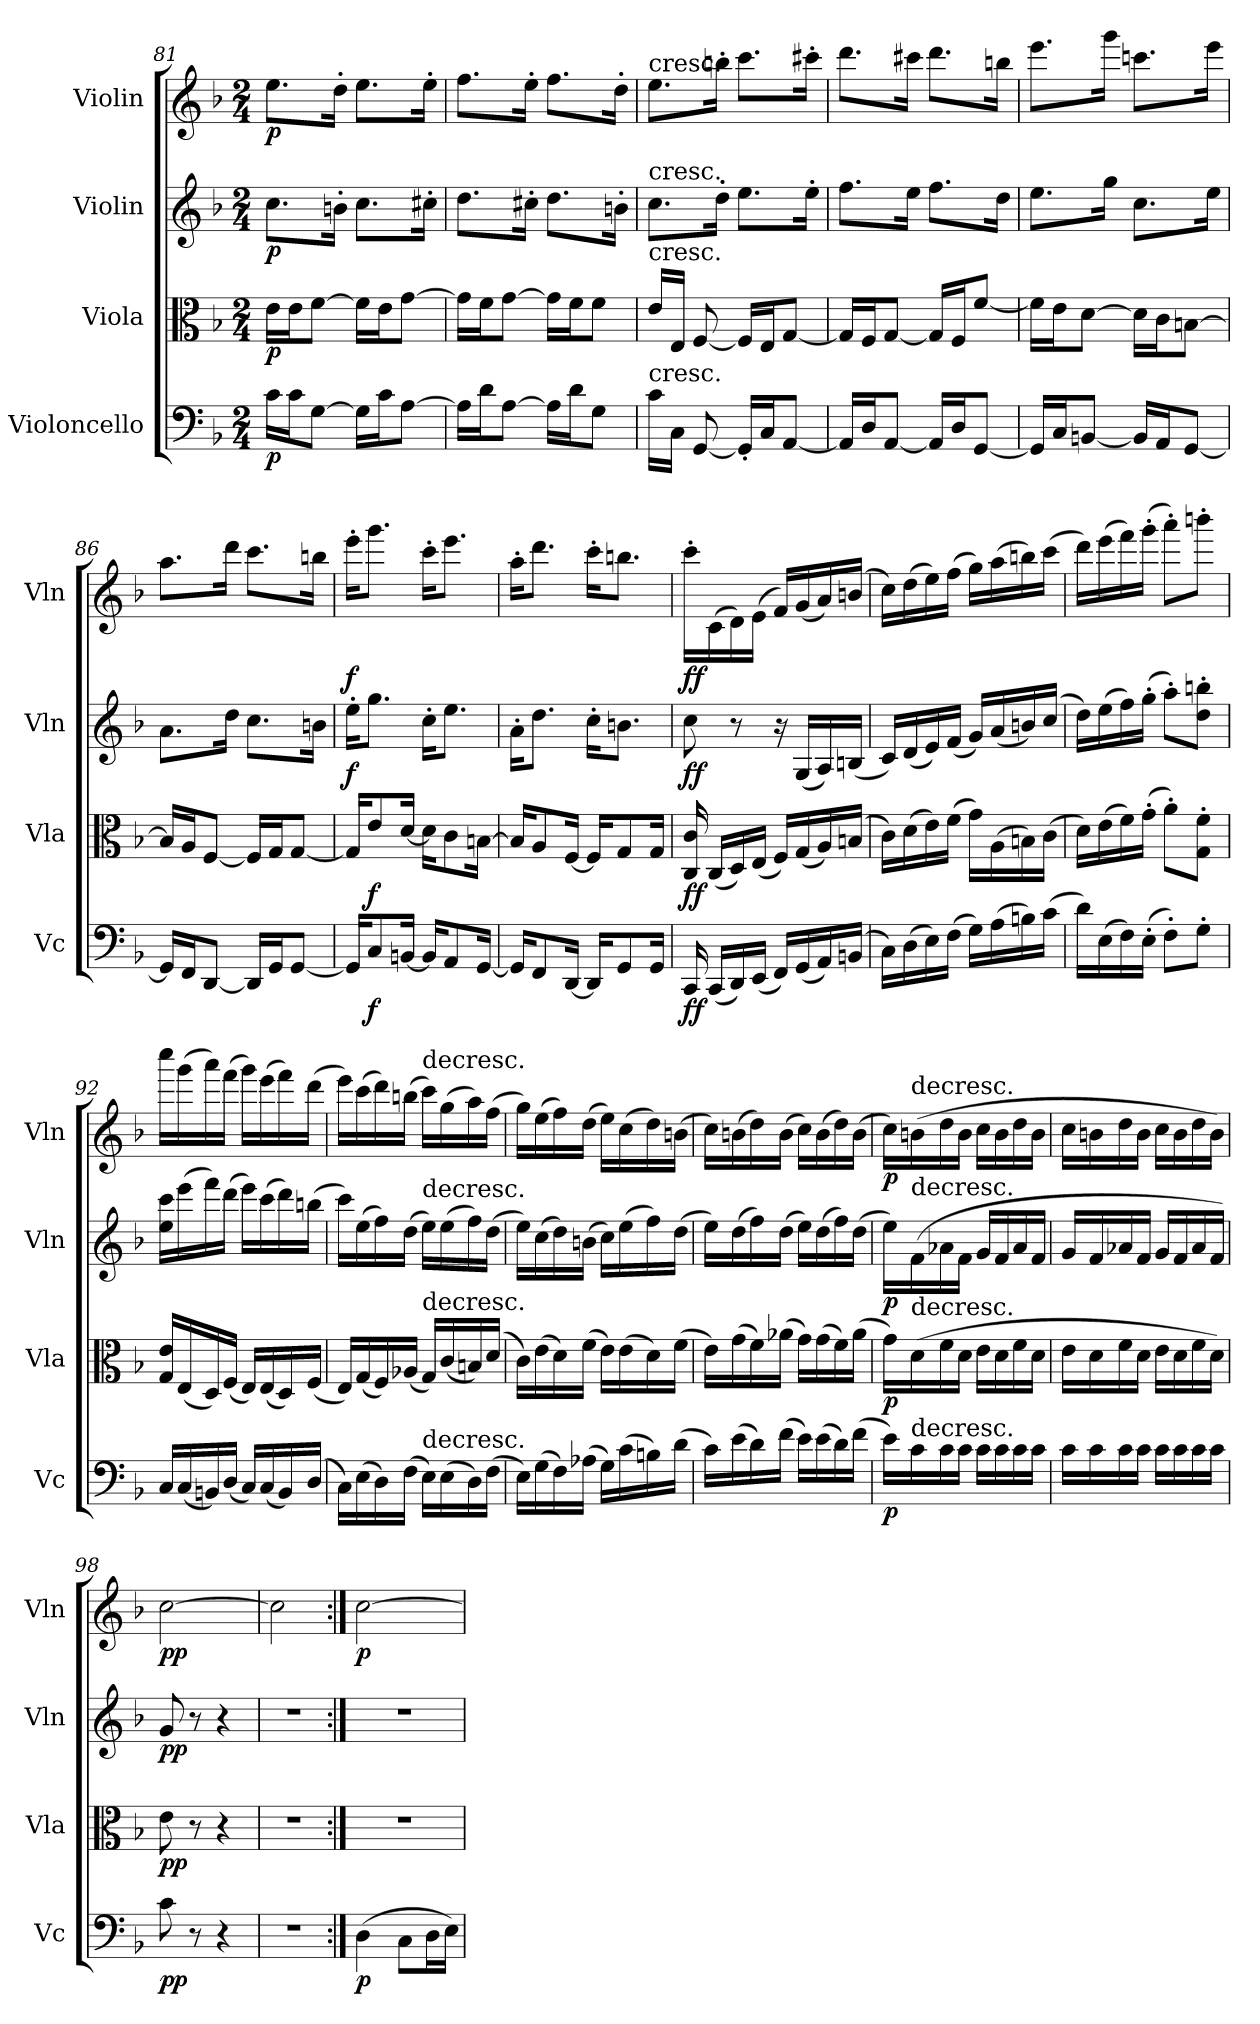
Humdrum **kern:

**kern	**dynam	**kern	**dynam	**kern	**dynam	**kern	**dynam
*part4	*part4	*part3	*part3	*part2	*part2	*part1	*part1
*staff4	*staff4	*staff3	*staff3	*staff2	*staff2	*staff1	*staff1
*I"Violoncello	*	*I"Viola	*	*I"Violin	*	*I"Violin	*
*I'Vc	*	*I'Vla	*	*I'Vln	*	*I'Vln	*
*clefF4	*	*clefC3	*	*clefG2	*	*clefG2	*
*k[b-]	*	*k[b-]	*	*k[b-]	*	*k[b-]	*
*F:	*	*F:	*	*F:	*	*F:	*
*M2/4	*	*M2/4	*	*M2/4	*	*M2/4	*
=81	=81	=81	=81	=81	=81	=81	=81
16c\LL	p	16e\LL	p	8.cc\L	p	8.ee\L	p
16c\J	.	16e\J	.	.	.	.	.
[8G\J	.	[8f\J	.	.	.	.	.
.	.	.	.	16bn'\Jk	.	16dd'\Jk	.
16G\LL]	.	16f\LL]	.	8.cc\L	.	8.ee\L	.
16c\J	.	16e\J	.	.	.	.	.
[8A\J	.	[8g\J	.	.	.	.	.
.	.	.	.	16cc#X'\Jk	.	16ee'\Jk	.
=82	=82	=82	=82	=82	=82	=82	=82
16A\LL]	.	16g\LL]	.	8.dd\L	.	8.ff\L	.
16d\J	.	16f\J	.	.	.	.	.
[8A\J	.	[8g\J	.	.	.	.	.
.	.	.	.	16cc#X'\Jk	.	16ee'\Jk	.
16A\LL]	.	16g\LL]	.	8.dd\L	.	8.ff\L	.
16d\J	.	16f\J	.	.	.	.	.
8G\J	.	8f\J	.	.	.	.	.
.	.	.	.	16bn'\Jk	.	16dd'\Jk	.
=83	=83	=83	=83	=83	=83	=83	=83
!	!	!	!	!	!	!LO:TX:t=cresc.	!
!	!	!	!	!LO:TX:t=cresc.	!	!	!
!	!	!LO:TX:t=cresc.	!	!	!	!	!
!LO:TX:t=cresc.	!	!	!	!	!	!	!
16c\LL	.	16e/LL	.	8.cc\L	.	8.ee\L	.
16C\JJ	.	16E/JJ	.	.	.	.	.
[8GG/	.	[8F/	.	.	.	.	.
.	.	.	.	16dd'\Jk	.	16bbn'\Jk	.
16GG'/LL]	.	16F/LL]	.	8.ee\L	.	8.ccc\L	.
16C/J	.	16E/J	.	.	.	.	.
[8AA/J	.	[8G/J	.	.	.	.	.
.	.	.	.	16ee'\Jk	.	16ccc#X'\Jk	.
=84	=84	=84	=84	=84	=84	=84	=84
16AA/LL]	.	16G/LL]	.	8.ff\L	.	8.ddd\L	.
16D/J	.	16F/J	.	.	.	.	.
[8AA/J	.	[8G/J	.	.	.	.	.
.	.	.	.	16ee\Jk	.	16ccc#X\Jk	.
16AA/LL]	.	16G/LL]	.	8.ff\L	.	8.ddd\L	.
16D/J	.	16F/J	.	.	.	.	.
[8GG/J	.	[8f/J	.	.	.	.	.
.	.	.	.	16dd\Jk	.	16bbn\Jk	.
=85	=85	=85	=85	=85	=85	=85	=85
16GG/LL]	.	16f\LL]	.	8.ee\L	.	8.eee\L	.
16C/J	.	16e\J	.	.	.	.	.
[8BBn/J	.	[8d\J	.	.	.	.	.
.	.	.	.	16gg\Jk	.	16ggg\Jk	.
16BB/LL]	.	16d\LL]	.	8.cc\L	.	8.cccn\L	.
16AA/J	.	16c\J	.	.	.	.	.
[8GG/J	.	[8Bn\J	.	.	.	.	.
.	.	.	.	16ee\Jk	.	16eee\Jk	.
=86	=86	=86	=86	=86	=86	=86	=86
16GG/LL]	.	16B/LL]	.	8.a\L	.	8.aa\L	.
16FF/J	.	16A/J	.	.	.	.	.
[8DD/J	.	[8F/J	.	.	.	.	.
.	.	.	.	16dd\Jk	.	16ddd\Jk	.
16DD/LL]	.	16F/LL]	.	8.cc\L	.	8.ccc\L	.
16GG/J	.	16G/J	.	.	.	.	.
[8GG/J	.	[8G/J	.	.	.	.	.
.	.	.	.	16bn\Jk	.	16bbn\Jk	.
=87	=87	=87	=87	=87	=87	=87	=87
16GG/KL]	.	16G/KL]	.	16ee'\KL	f	16eee'\KL	f
8C/	f	8e/	f	8.gg\J	.	8.ggg\J	.
[16BBn/Jk	.	[16d/Jk	.	.	.	.	.
16BB/KL]	.	16d\KL]	.	16cc'\KL	.	16ccc'\KL	.
8AA/	.	8c\	.	8.ee\J	.	8.eee\J	.
[16GG/Jk	.	[16Bn\Jk	.	.	.	.	.
=88	=88	=88	=88	=88	=88	=88	=88
16GG/KL]	.	16B/KL]	.	16a'\KL	.	16aa'\KL	.
8FF/	.	8A/	.	8.dd\J	.	8.ddd\J	.
[16DD/Jk	.	[16F/Jk	.	.	.	.	.
16DD/KL]	.	16F/KL]	.	16cc'\KL	.	16ccc'\KL	.
8GG/	.	8G/	.	8.bn\J	.	8.bbn\J	.
16GG/Jk	.	16G/Jk	.	.	.	.	.
=89	=89	=89	=89	=89	=89	=89	=89
16CC/	ff	16C/ 16c/	ff	8cc\	ff	16ccc'\LL	ff
(16CC/LL	.	(16C/LL	.	.	.	(16c\	.
16DD/)	.	16D/)	.	8r	.	16d\)	.
(16EE/JJ	.	(16E/JJ	.	.	.	(16e\JJ	.
16FF/LL)	.	16F/LL)	.	16r	.	16f/LL)	.
(16GG/	.	(16G/	.	(16G/LL	.	(16g/	.
16AA/)	.	16A/)	.	16A/)	.	16a/)	.
(16BBn/JJ	.	(16Bn/JJ	.	(16Bn/JJ	.	(16bn/JJ	.
=90	=90	=90	=90	=90	=90	=90	=90
16C\LL)	.	16c\LL)	.	16c/LL)	.	16cc\LL)	.
(16D\	.	(16d\	.	(16d/	.	(16dd\	.
16E\)	.	16e\)	.	16e/)	.	16ee\)	.
(16F\JJ	.	(16f\JJ	.	(16f/JJ	.	(16ff\JJ	.
16G\LL)	.	16g\LL)	.	16g/LL)	.	16gg\LL)	.
(16A\	.	(16A\	.	(16a/	.	(16aa\	.
16Bn\)	.	16Bn\)	.	16bn/)	.	16bbn\)	.
(16c\JJ	.	(16c\JJ	.	(16cc/JJ	.	(16ccc\JJ	.
=91	=91	=91	=91	=91	=91	=91	=91
16d\LL)	.	16d\LL)	.	16dd\LL)	.	16ddd\LL)	.
(16E\	.	(16e\	.	(16ee\	.	(16eee\	.
16F\)	.	16f\)	.	16ff\)	.	16fff\)	.
(16E'\JJ	.	(16g'\JJ	.	(16gg'\JJ	.	(16ggg'\JJ	.
8F'\L)	.	8a'\L)	.	8aa'\L)	.	8aaa'\L)	.
8G'\J	.	8G'\ 8f'\J	.	8dd'\ 8bbn'\J	.	8bbbn'\J	.
=92	=92	=92	=92	=92	=92	=92	=92
16C/LL	.	16G/ 16e/LL	.	16ee\ 16ccc\LL	.	16cccc\LL	.
(16C/	.	(16E/	.	(16eee\	.	(16ggg\	.
16BBn/)	.	16D/)	.	16fff\)	.	16aaa\)	.
(16D/JJ	.	(16F/JJ	.	(16ddd\JJ	.	(16fff\JJ	.
16C/LL)	.	16E/LL)	.	16eee\LL)	.	16ggg\LL)	.
(16C/	.	(16E/	.	(16ccc\	.	(16eee\	.
16BB/)	.	16D/)	.	16ddd\)	.	16fff\)	.
(16D/JJ	.	(16F/JJ	.	(16bbn\JJ	.	(16ddd\JJ	.
=93	=93	=93	=93	=93	=93	=93	=93
16C\LL)	.	16E/LL)	.	16ccc\LL)	.	16eee\LL)	.
(16E\	.	(16G/	.	(16ee\	.	(16ccc\	.
16D\)	.	16F/)	.	16ff\)	.	16ddd\)	.
(16F\JJ	.	(16A-X/JJ	.	(16dd\JJ	.	(16bbn\JJ	.
!	!	!	!	!	!	!LO:TX:t=decresc.	!
!	!	!	!	!LO:TX:t=decresc.	!	!	!
!	!	!LO:TX:t=decresc.	!	!	!	!	!
!LO:TX:t=decresc.	!	!	!	!	!	!	!
16E\LL)	.	16G/LL)	.	16ee\LL)	.	16ccc\LL)	.
(16E\	.	(16c/	.	(16ee\	.	(16gg\	.
16D\)	.	16Bn/)	.	16ff\)	.	16aa\)	.
(16F\JJ	.	(16d/JJ	.	(16dd\JJ	.	(16ff\JJ	.
=94	=94	=94	=94	=94	=94	=94	=94
16E\LL)	.	16c\LL)	.	16ee\LL)	.	16gg\LL)	.
(16G\	.	(16e\	.	(16cc\	.	(16ee\	.
16F\)	.	16d\)	.	16dd\)	.	16ff\)	.
(16A-X\JJ	.	(16f\JJ	.	(16bn\JJ	.	(16dd\JJ	.
16G\LL)	.	16e\LL)	.	16cc\LL)	.	16ee\LL)	.
(16c\	.	(16e\	.	(16ee\	.	(16cc\	.
16Bn\)	.	16d\)	.	16ff\)	.	16dd\)	.
(16d\JJ	.	(16f\JJ	.	(16dd\JJ	.	(16bn\JJ	.
=95	=95	=95	=95	=95	=95	=95	=95
16c\LL)	.	16e\LL)	.	16ee\LL)	.	16cc\LL)	.
(16e\	.	(16g\	.	(16dd\	.	(16bn\	.
16d\)	.	16f\)	.	16ff\)	.	16dd\)	.
(16f\JJ	.	(16a-X\JJ	.	(16dd\JJ	.	(16b\JJ	.
16e\LL)	.	16g\LL)	.	16ee\LL)	.	16cc\LL)	.
(16e\	.	(16g\	.	(16dd\	.	(16b\	.
16d\)	.	16f\)	.	16ff\)	.	16dd\)	.
(16f\JJ	.	(16a-\JJ	.	(16dd\JJ	.	(16b\JJ	.
=96	=96	=96	=96	=96	=96	=96	=96
16e\LL)	p	16g\LL)	p	16ee\LL)	p	16cc\LL)	p
!	!	!	!	!	!	!LO:TX:t=decresc.	!
!	!	!	!	!LO:TX:t=decresc.	!	!	!
!	!	!LO:TX:t=decresc.	!	!	!	!	!
!LO:TX:t=decresc.	!	!	!	!	!	!	!
16c\	.	(16d\	.	(16f\	.	(16bn\	.
16c\	.	16f\	.	16a-X\	.	16dd\	.
16c\JJ	.	16d\JJ	.	16f\JJ	.	16b\JJ	.
16c\LL	.	16e\LL	.	16g/LL	.	16cc\LL	.
16c\	.	16d\	.	16f/	.	16b\	.
16c\	.	16f\	.	16a-/	.	16dd\	.
16c\JJ	.	16d\JJ	.	16f/JJ	.	16b\JJ	.
=97	=97	=97	=97	=97	=97	=97	=97
16c\LL	.	16e\LL	.	16g/LL	.	16cc\LL	.
16c\	.	16d\	.	16f/	.	16bn\	.
16c\	.	16f\	.	16a-X/	.	16dd\	.
16c\JJ	.	16d\JJ	.	16f/JJ	.	16b\JJ	.
16c\LL	.	16e\LL	.	16g/LL	.	16cc\LL	.
16c\	.	16d\	.	16f/	.	16b\	.
16c\	.	16f\	.	16a-/	.	16dd\	.
16c\JJ	.	16d\JJ)	.	16f/JJ)	.	16b\JJ)	.
=98	=98	=98	=98	=98	=98	=98	=98
8c\	pp	8e\	pp	8g/	pp	[2cc\	pp
8r	.	8r	.	8r	.	.	.
4r	.	4r	.	4r	.	.	.
=99	=99	=99	=99	=99	=99	=99	=99
2r	.	2r	.	2r	.	2cc\]	.
=1:|!	=1:|!	=1:|!	=1:|!	=1:|!	=1:|!	=1:|!	=1:|!
(4D\	p	2r	.	2r	.	[2cc\	p
8C\L	.	.	.	.	.	.	.
16D\L	.	.	.	.	.	.	.
16E\JJ)	.	.	.	.	.	.	.
=	=	=	=	=	=	=	=
*-	*-	*-	*-	*-	*-	*-	*-
